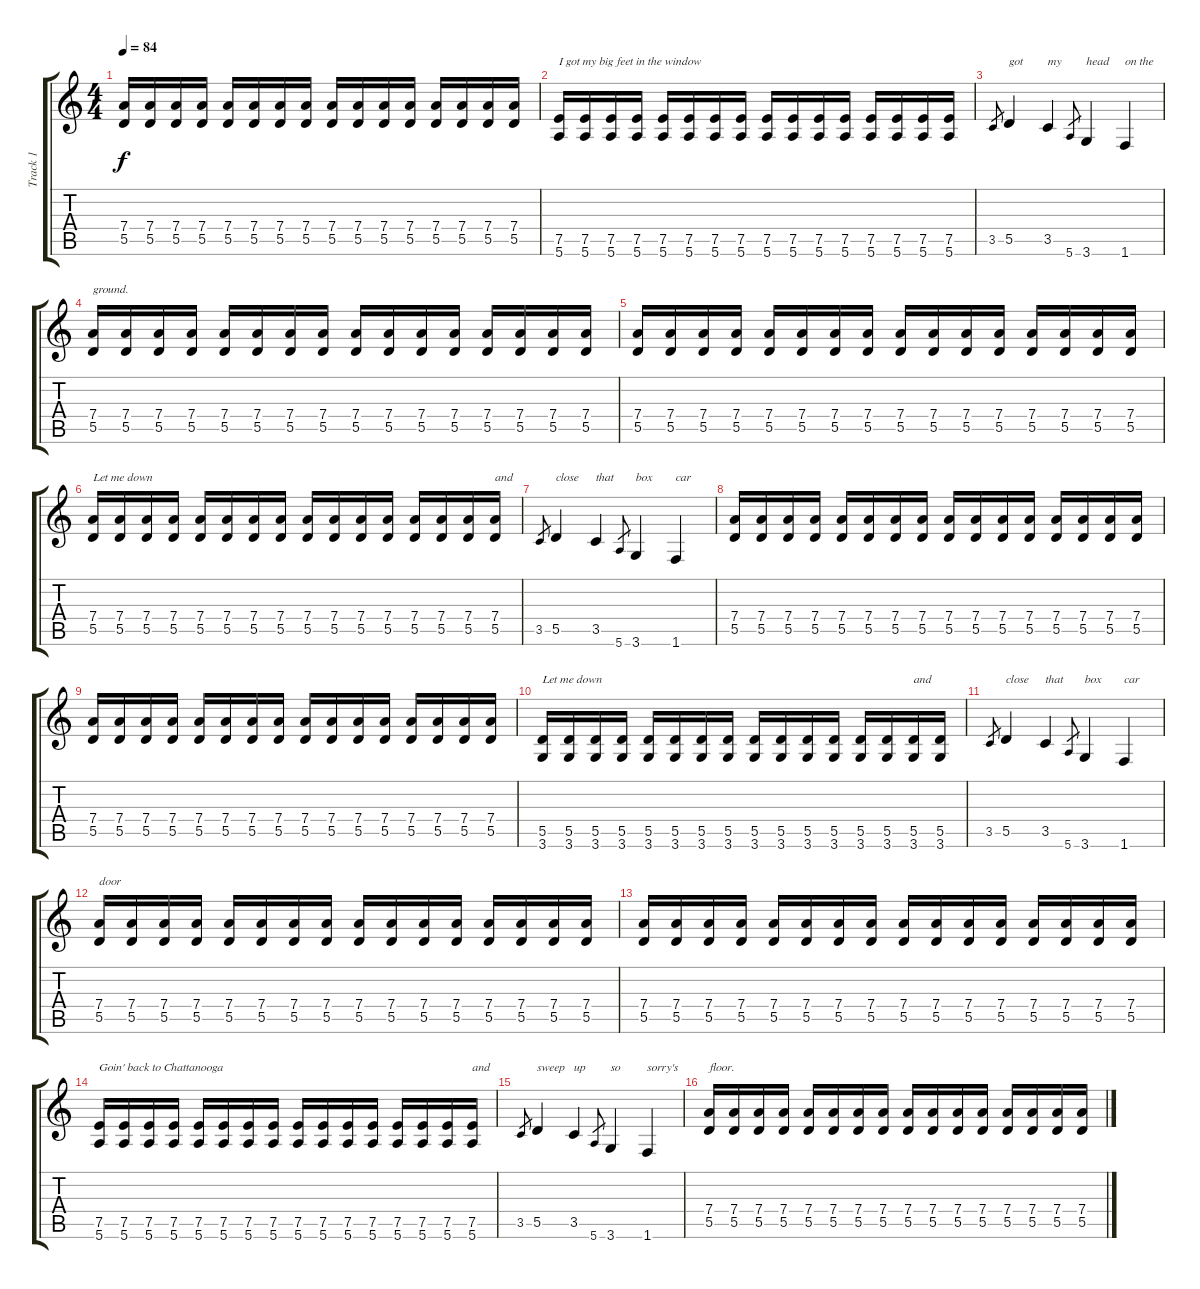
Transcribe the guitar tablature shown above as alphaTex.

\track ("Track 1" "Track 1") {instrument acousticguitarsteel}
\staff {score tabs}
\tuning (E4 B3 G3 D3 A2 E2) {hide}
\ts (4 4)
\tempo 84
\clef g2
\ks c
(7.4 5.5).16{dy f} (7.4 5.5).16 (7.4 5.5).16 (7.4 5.5).16 (7.4 5.5).16 (7.4 5.5).16 (7.4 5.5).16 (7.4 5.5).16 (7.4 5.5).16 (7.4 5.5).16 (7.4 5.5).16 (7.4 5.5).16 (7.4 5.5).16 (7.4 5.5).16 (7.4 5.5).16 (7.4 5.5).16 |
(7.5 5.6).16{txt "I got my big feet in the window"} (7.5 5.6).16 (7.5 5.6).16 (7.5 5.6).16 (7.5 5.6).16 (7.5 5.6).16 (7.5 5.6).16 (7.5 5.6).16 (7.5 5.6).16 (7.5 5.6).16 (7.5 5.6).16 (7.5 5.6).16 (7.5 5.6).16 (7.5 5.6).16 (7.5 5.6).16 (7.5 5.6).16 |
3.5.8{gr} 5.5.4{txt "got"} 3.5.4{txt "my"} 5.6.8{gr} 3.6.4{txt "head"} 1.6.4{txt "on the"} |
(7.4 5.5).16{txt "ground."} (7.4 5.5).16 (7.4 5.5).16 (7.4 5.5).16 (7.4 5.5).16 (7.4 5.5).16 (7.4 5.5).16 (7.4 5.5).16 (7.4 5.5).16 (7.4 5.5).16 (7.4 5.5).16 (7.4 5.5).16 (7.4 5.5).16 (7.4 5.5).16 (7.4 5.5).16 (7.4 5.5).16 |
(7.4 5.5).16 (7.4 5.5).16 (7.4 5.5).16 (7.4 5.5).16 (7.4 5.5).16 (7.4 5.5).16 (7.4 5.5).16 (7.4 5.5).16 (7.4 5.5).16 (7.4 5.5).16 (7.4 5.5).16 (7.4 5.5).16 (7.4 5.5).16 (7.4 5.5).16 (7.4 5.5).16 (7.4 5.5).16 |
(7.4 5.5).16{txt "Let me down"} (7.4 5.5).16 (7.4 5.5).16 (7.4 5.5).16 (7.4 5.5).16 (7.4 5.5).16 (7.4 5.5).16 (7.4 5.5).16 (7.4 5.5).16 (7.4 5.5).16 (7.4 5.5).16 (7.4 5.5).16 (7.4 5.5).16 (7.4 5.5).16 (7.4 5.5).16 (7.4 5.5).16{txt "and"} |
3.5.8{gr} 5.5.4{txt "close"} 3.5.4{txt "that"} 5.6.8{gr} 3.6.4{txt "box"} 1.6.4{txt "car"} |
(7.4 5.5).16 (7.4 5.5).16 (7.4 5.5).16 (7.4 5.5).16 (7.4 5.5).16 (7.4 5.5).16 (7.4 5.5).16 (7.4 5.5).16 (7.4 5.5).16 (7.4 5.5).16 (7.4 5.5).16 (7.4 5.5).16 (7.4 5.5).16 (7.4 5.5).16 (7.4 5.5).16 (7.4 5.5).16 |
(7.4 5.5).16 (7.4 5.5).16 (7.4 5.5).16 (7.4 5.5).16 (7.4 5.5).16 (7.4 5.5).16 (7.4 5.5).16 (7.4 5.5).16 (7.4 5.5).16 (7.4 5.5).16 (7.4 5.5).16 (7.4 5.5).16 (7.4 5.5).16 (7.4 5.5).16 (7.4 5.5).16 (7.4 5.5).16 |
(5.5 3.6).16{txt "Let me down"} (5.5 3.6).16 (5.5 3.6).16 (5.5 3.6).16 (5.5 3.6).16 (5.5 3.6).16 (5.5 3.6).16 (5.5 3.6).16 (5.5 3.6).16 (5.5 3.6).16 (5.5 3.6).16 (5.5 3.6).16 (5.5 3.6).16 (5.5 3.6).16 (5.5 3.6).16{txt "and"} (5.5 3.6).16 |
3.5.8{gr} 5.5.4{txt "close"} 3.5.4{txt "that"} 5.6.8{gr} 3.6.4{txt "box"} 1.6.4{txt "car"} |
(7.4 5.5).16{txt "door"} (7.4 5.5).16 (7.4 5.5).16 (7.4 5.5).16 (7.4 5.5).16 (7.4 5.5).16 (7.4 5.5).16 (7.4 5.5).16 (7.4 5.5).16 (7.4 5.5).16 (7.4 5.5).16 (7.4 5.5).16 (7.4 5.5).16 (7.4 5.5).16 (7.4 5.5).16 (7.4 5.5).16 |
(7.4 5.5).16 (7.4 5.5).16 (7.4 5.5).16 (7.4 5.5).16 (7.4 5.5).16 (7.4 5.5).16 (7.4 5.5).16 (7.4 5.5).16 (7.4 5.5).16 (7.4 5.5).16 (7.4 5.5).16 (7.4 5.5).16 (7.4 5.5).16 (7.4 5.5).16 (7.4 5.5).16 (7.4 5.5).16 |
(7.5 5.6).16{txt "Goin' back to Chattanooga"} (7.5 5.6).16 (7.5 5.6).16 (7.5 5.6).16 (7.5 5.6).16 (7.5 5.6).16 (7.5 5.6).16 (7.5 5.6).16 (7.5 5.6).16 (7.5 5.6).16 (7.5 5.6).16 (7.5 5.6).16 (7.5 5.6).16 (7.5 5.6).16 (7.5 5.6).16 (7.5 5.6).16{txt "and"} |
3.5.8{gr} 5.5.4{txt "sweep"} 3.5.4{txt "up"} 5.6.8{gr} 3.6.4{txt "so"} 1.6.4{txt "sorry's"} |
(7.4 5.5).16{txt "floor."} (7.4 5.5).16 (7.4 5.5).16 (7.4 5.5).16 (7.4 5.5).16 (7.4 5.5).16 (7.4 5.5).16 (7.4 5.5).16 (7.4 5.5).16 (7.4 5.5).16 (7.4 5.5).16 (7.4 5.5).16 (7.4 5.5).16 (7.4 5.5).16 (7.4 5.5).16 (7.4 5.5).16
